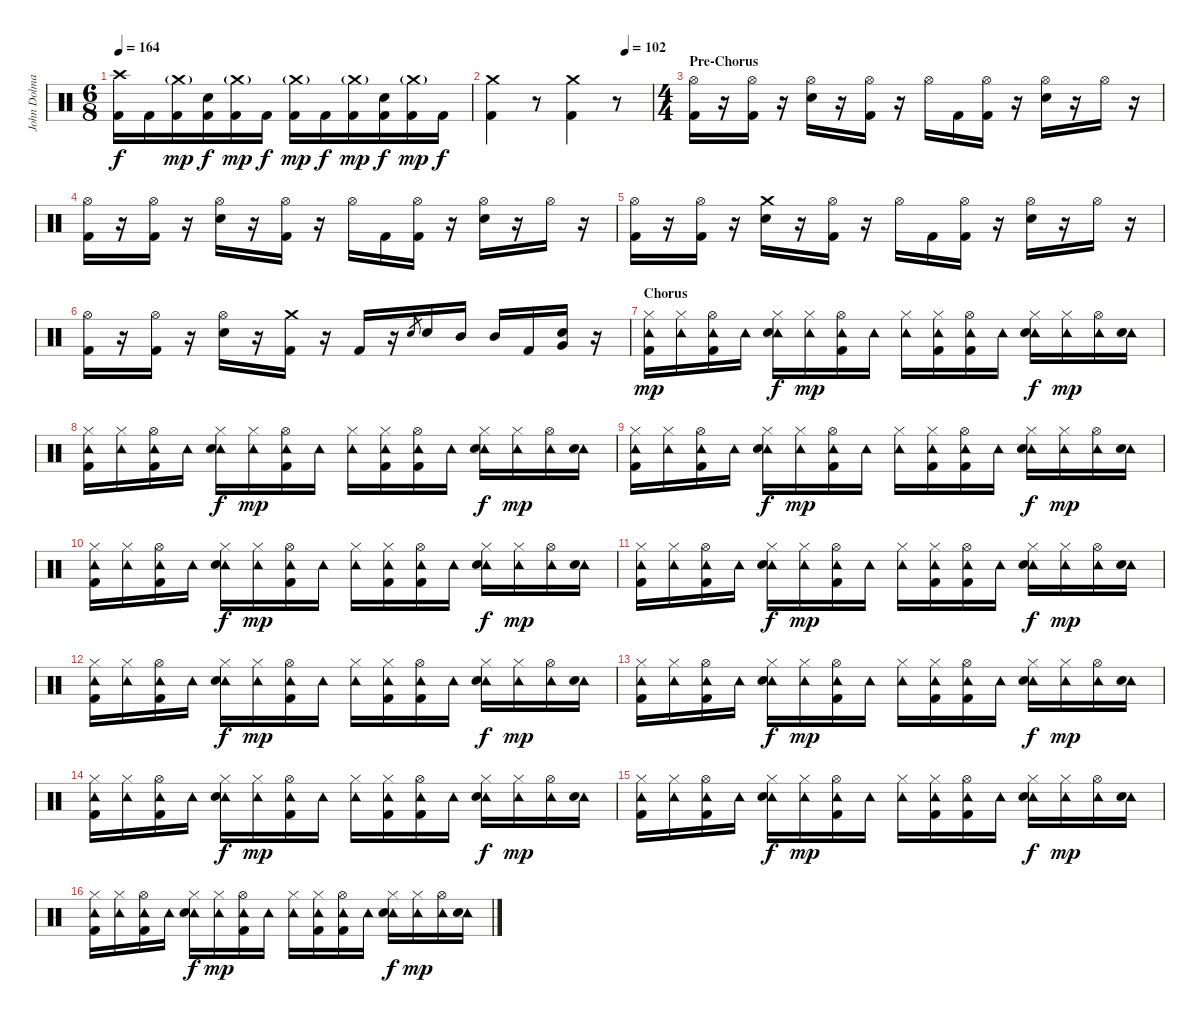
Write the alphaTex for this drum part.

\track ("John Dolmayan (Drums)" "John Dolma") {instrument percussion}
\staff {score}
\articulation defaults
\ts (6 8)
\tempo 164
\clef neutral
\ks c
("Crash high (hit)" "Kick (hit) 2").16{dy f} "Kick (hit) 2".16 ("Crash medium (hit)"{g} "Kick (hit) 2").16{dy mp} ("Electric Snare (hit)" "Kick (hit) 2").16{dy f} ("Crash medium (hit)"{g} "Kick (hit) 2").16{dy mp} "Kick (hit) 2".16{dy f} ("Crash medium (hit)"{g} "Kick (hit) 2").16{dy mp} "Kick (hit) 2".16{dy f} ("Crash medium (hit)"{g} "Kick (hit) 2").16{dy mp} ("Electric Snare (hit)" "Kick (hit) 2").16{dy f} ("Crash medium (hit)"{g} "Kick (hit) 2").16{dy mp} "Kick (hit) 2".16{dy f} |
\tempo (102 0.8333333333333334)
("Crash medium (hit)" "Kick (hit) 2").4 r.8 ("Crash medium (hit)" "Kick (hit) 2").4 r.8 |
\ts (4 4)
\section ("" "Pre-Chorus")
("Hi-Hat (open)" "Kick (hit) 2").16 r.16 ("Hi-Hat (open)" "Kick (hit) 2").16 r.16 ("Hi-Hat (open)" "Electric Snare (hit)").16 r.16 ("Hi-Hat (open)" "Kick (hit) 2").16 r.16 "Hi-Hat (open)".16 "Kick (hit) 2".16 ("Hi-Hat (open)" "Kick (hit) 2").16 r.16 ("Hi-Hat (open)" "Electric Snare (hit)").16 r.16 "Hi-Hat (open)".16 r.16 |
("Hi-Hat (open)" "Kick (hit) 2").16 r.16 ("Hi-Hat (open)" "Kick (hit) 2").16 r.16 ("Hi-Hat (open)" "Electric Snare (hit)").16 r.16 ("Hi-Hat (open)" "Kick (hit) 2").16 r.16 "Hi-Hat (open)".16 "Kick (hit) 2".16 ("Hi-Hat (open)" "Kick (hit) 2").16 r.16 ("Hi-Hat (open)" "Electric Snare (hit)").16 r.16 "Hi-Hat (open)".16 r.16 |
("Hi-Hat (open)" "Kick (hit) 2").16 r.16 ("Hi-Hat (open)" "Kick (hit) 2").16 r.16 ("Crash medium (hit)" "Electric Snare (hit)").16 r.16 ("Hi-Hat (open)" "Kick (hit) 2").16 r.16 "Hi-Hat (open)".16 "Kick (hit) 2".16 ("Hi-Hat (open)" "Kick (hit) 2").16 r.16 ("Hi-Hat (open)" "Electric Snare (hit)").16 r.16 "Hi-Hat (open)".16 r.16 |
("Hi-Hat (open)" "Kick (hit) 2").16 r.16 ("Hi-Hat (open)" "Kick (hit) 2").16 r.16 ("Hi-Hat (open)" "Electric Snare (hit)").16 r.16 ("Crash medium (hit)" "Kick (hit) 2").16 r.16 "Kick (hit) 2".16 r.16 "Electric Snare (hit)".8{gr} "Electric Snare (hit)".16 "Mid Tom (hit)".16 "Mid Tom (hit)".16 "Kick (hit) 2".16 ("Very Low Tom (hit)" "Electric Snare (hit)").16 r.16 |
\section ("" "Chorus")
("Hi-Hat (closed)" "Tambourine (hit)" "Kick (hit) 2").16{dy mp} ("Hi-Hat (closed)" "Tambourine (hit)").16 ("Hi-Hat (open)" "Tambourine (hit)" "Kick (hit) 2").16 "Tambourine (hit)".16 ("Hi-Hat (closed)" "Tambourine (hit)" "Electric Snare (hit)").16{dy f} ("Hi-Hat (closed)" "Tambourine (hit)").16{dy mp} ("Hi-Hat (open)" "Tambourine (hit)" "Kick (hit) 2").16 "Tambourine (hit)".16 ("Hi-Hat (closed)" "Tambourine (hit)").16 ("Hi-Hat (closed)" "Tambourine (hit)" "Kick (hit) 2").16 ("Hi-Hat (open)" "Tambourine (hit)" "Kick (hit) 2").16 "Tambourine (hit)".16 ("Hi-Hat (closed)" "Tambourine (hit)" "Electric Snare (hit)").16{dy f} ("Hi-Hat (closed)" "Tambourine (hit)").16{dy mp} ("Hi-Hat (open)" "Tambourine (hit)").16 ("Tambourine (hit)" "Electric Snare (hit)").16 |
("Hi-Hat (closed)" "Tambourine (hit)" "Kick (hit) 2").16 ("Hi-Hat (closed)" "Tambourine (hit)").16 ("Hi-Hat (open)" "Tambourine (hit)" "Kick (hit) 2").16 "Tambourine (hit)".16 ("Hi-Hat (closed)" "Tambourine (hit)" "Electric Snare (hit)").16{dy f} ("Hi-Hat (closed)" "Tambourine (hit)").16{dy mp} ("Hi-Hat (open)" "Tambourine (hit)" "Kick (hit) 2").16 "Tambourine (hit)".16 ("Hi-Hat (closed)" "Tambourine (hit)").16 ("Hi-Hat (closed)" "Tambourine (hit)" "Kick (hit) 2").16 ("Hi-Hat (open)" "Tambourine (hit)" "Kick (hit) 2").16 "Tambourine (hit)".16 ("Hi-Hat (closed)" "Tambourine (hit)" "Electric Snare (hit)").16{dy f} ("Hi-Hat (closed)" "Tambourine (hit)").16{dy mp} ("Hi-Hat (open)" "Tambourine (hit)").16 ("Tambourine (hit)" "Electric Snare (hit)").16 |
("Hi-Hat (closed)" "Tambourine (hit)" "Kick (hit) 2").16 ("Hi-Hat (closed)" "Tambourine (hit)").16 ("Hi-Hat (open)" "Tambourine (hit)" "Kick (hit) 2").16 "Tambourine (hit)".16 ("Hi-Hat (closed)" "Tambourine (hit)" "Electric Snare (hit)").16{dy f} ("Hi-Hat (closed)" "Tambourine (hit)").16{dy mp} ("Hi-Hat (open)" "Tambourine (hit)" "Kick (hit) 2").16 "Tambourine (hit)".16 ("Hi-Hat (closed)" "Tambourine (hit)").16 ("Hi-Hat (closed)" "Tambourine (hit)" "Kick (hit) 2").16 ("Hi-Hat (open)" "Tambourine (hit)" "Kick (hit) 2").16 "Tambourine (hit)".16 ("Hi-Hat (closed)" "Tambourine (hit)" "Electric Snare (hit)").16{dy f} ("Hi-Hat (closed)" "Tambourine (hit)").16{dy mp} ("Hi-Hat (open)" "Tambourine (hit)").16 ("Tambourine (hit)" "Electric Snare (hit)").16 |
("Hi-Hat (closed)" "Tambourine (hit)" "Kick (hit) 2").16 ("Hi-Hat (closed)" "Tambourine (hit)").16 ("Hi-Hat (open)" "Tambourine (hit)" "Kick (hit) 2").16 "Tambourine (hit)".16 ("Hi-Hat (closed)" "Tambourine (hit)" "Electric Snare (hit)").16{dy f} ("Hi-Hat (closed)" "Tambourine (hit)").16{dy mp} ("Hi-Hat (open)" "Tambourine (hit)" "Kick (hit) 2").16 "Tambourine (hit)".16 ("Hi-Hat (closed)" "Tambourine (hit)").16 ("Hi-Hat (closed)" "Tambourine (hit)" "Kick (hit) 2").16 ("Hi-Hat (open)" "Tambourine (hit)" "Kick (hit) 2").16 "Tambourine (hit)".16 ("Hi-Hat (closed)" "Tambourine (hit)" "Electric Snare (hit)").16{dy f} ("Hi-Hat (closed)" "Tambourine (hit)").16{dy mp} ("Hi-Hat (open)" "Tambourine (hit)").16 ("Tambourine (hit)" "Electric Snare (hit)").16 |
("Hi-Hat (closed)" "Tambourine (hit)" "Kick (hit) 2").16 ("Hi-Hat (closed)" "Tambourine (hit)").16 ("Hi-Hat (open)" "Tambourine (hit)" "Kick (hit) 2").16 "Tambourine (hit)".16 ("Hi-Hat (closed)" "Tambourine (hit)" "Electric Snare (hit)").16{dy f} ("Hi-Hat (closed)" "Tambourine (hit)").16{dy mp} ("Hi-Hat (open)" "Tambourine (hit)" "Kick (hit) 2").16 "Tambourine (hit)".16 ("Hi-Hat (closed)" "Tambourine (hit)").16 ("Hi-Hat (closed)" "Tambourine (hit)" "Kick (hit) 2").16 ("Hi-Hat (open)" "Tambourine (hit)" "Kick (hit) 2").16 "Tambourine (hit)".16 ("Hi-Hat (closed)" "Tambourine (hit)" "Electric Snare (hit)").16{dy f} ("Hi-Hat (closed)" "Tambourine (hit)").16{dy mp} ("Hi-Hat (open)" "Tambourine (hit)").16 ("Tambourine (hit)" "Electric Snare (hit)").16 |
("Hi-Hat (closed)" "Tambourine (hit)" "Kick (hit) 2").16 ("Hi-Hat (closed)" "Tambourine (hit)").16 ("Hi-Hat (open)" "Tambourine (hit)" "Kick (hit) 2").16 "Tambourine (hit)".16 ("Hi-Hat (closed)" "Tambourine (hit)" "Electric Snare (hit)").16{dy f} ("Hi-Hat (closed)" "Tambourine (hit)").16{dy mp} ("Hi-Hat (open)" "Tambourine (hit)" "Kick (hit) 2").16 "Tambourine (hit)".16 ("Hi-Hat (closed)" "Tambourine (hit)").16 ("Hi-Hat (closed)" "Tambourine (hit)" "Kick (hit) 2").16 ("Hi-Hat (open)" "Tambourine (hit)" "Kick (hit) 2").16 "Tambourine (hit)".16 ("Hi-Hat (closed)" "Tambourine (hit)" "Electric Snare (hit)").16{dy f} ("Hi-Hat (closed)" "Tambourine (hit)").16{dy mp} ("Hi-Hat (open)" "Tambourine (hit)").16 ("Tambourine (hit)" "Electric Snare (hit)").16 |
("Hi-Hat (closed)" "Tambourine (hit)" "Kick (hit) 2").16 ("Hi-Hat (closed)" "Tambourine (hit)").16 ("Hi-Hat (open)" "Tambourine (hit)" "Kick (hit) 2").16 "Tambourine (hit)".16 ("Hi-Hat (closed)" "Tambourine (hit)" "Electric Snare (hit)").16{dy f} ("Hi-Hat (closed)" "Tambourine (hit)").16{dy mp} ("Hi-Hat (open)" "Tambourine (hit)" "Kick (hit) 2").16 "Tambourine (hit)".16 ("Hi-Hat (closed)" "Tambourine (hit)").16 ("Hi-Hat (closed)" "Tambourine (hit)" "Kick (hit) 2").16 ("Hi-Hat (open)" "Tambourine (hit)" "Kick (hit) 2").16 "Tambourine (hit)".16 ("Hi-Hat (closed)" "Tambourine (hit)" "Electric Snare (hit)").16{dy f} ("Hi-Hat (closed)" "Tambourine (hit)").16{dy mp} ("Hi-Hat (open)" "Tambourine (hit)").16 ("Tambourine (hit)" "Electric Snare (hit)").16 |
("Hi-Hat (closed)" "Tambourine (hit)" "Kick (hit) 2").16 ("Hi-Hat (closed)" "Tambourine (hit)").16 ("Hi-Hat (open)" "Tambourine (hit)" "Kick (hit) 2").16 "Tambourine (hit)".16 ("Hi-Hat (closed)" "Tambourine (hit)" "Electric Snare (hit)").16{dy f} ("Hi-Hat (closed)" "Tambourine (hit)").16{dy mp} ("Hi-Hat (open)" "Tambourine (hit)" "Kick (hit) 2").16 "Tambourine (hit)".16 ("Hi-Hat (closed)" "Tambourine (hit)").16 ("Hi-Hat (closed)" "Tambourine (hit)" "Kick (hit) 2").16 ("Hi-Hat (open)" "Tambourine (hit)" "Kick (hit) 2").16 "Tambourine (hit)".16 ("Hi-Hat (closed)" "Tambourine (hit)" "Electric Snare (hit)").16{dy f} ("Hi-Hat (closed)" "Tambourine (hit)").16{dy mp} ("Hi-Hat (open)" "Tambourine (hit)").16 ("Tambourine (hit)" "Electric Snare (hit)").16 |
("Hi-Hat (closed)" "Tambourine (hit)" "Kick (hit) 2").16 ("Hi-Hat (closed)" "Tambourine (hit)").16 ("Hi-Hat (open)" "Tambourine (hit)" "Kick (hit) 2").16 "Tambourine (hit)".16 ("Hi-Hat (closed)" "Tambourine (hit)" "Electric Snare (hit)").16{dy f} ("Hi-Hat (closed)" "Tambourine (hit)").16{dy mp} ("Hi-Hat (open)" "Tambourine (hit)" "Kick (hit) 2").16 "Tambourine (hit)".16 ("Hi-Hat (closed)" "Tambourine (hit)").16 ("Hi-Hat (closed)" "Tambourine (hit)" "Kick (hit) 2").16 ("Hi-Hat (open)" "Tambourine (hit)" "Kick (hit) 2").16 "Tambourine (hit)".16 ("Hi-Hat (closed)" "Tambourine (hit)" "Electric Snare (hit)").16{dy f} ("Hi-Hat (closed)" "Tambourine (hit)").16{dy mp} ("Hi-Hat (open)" "Tambourine (hit)").16 ("Tambourine (hit)" "Electric Snare (hit)").16 |
("Hi-Hat (closed)" "Tambourine (hit)" "Kick (hit) 2").16 ("Hi-Hat (closed)" "Tambourine (hit)").16 ("Hi-Hat (open)" "Tambourine (hit)" "Kick (hit) 2").16 "Tambourine (hit)".16 ("Hi-Hat (closed)" "Tambourine (hit)" "Electric Snare (hit)").16{dy f} ("Hi-Hat (closed)" "Tambourine (hit)").16{dy mp} ("Hi-Hat (open)" "Tambourine (hit)" "Kick (hit) 2").16 "Tambourine (hit)".16 ("Hi-Hat (closed)" "Tambourine (hit)").16 ("Hi-Hat (closed)" "Tambourine (hit)" "Kick (hit) 2").16 ("Hi-Hat (open)" "Tambourine (hit)" "Kick (hit) 2").16 "Tambourine (hit)".16 ("Hi-Hat (closed)" "Tambourine (hit)" "Electric Snare (hit)").16{dy f} ("Hi-Hat (closed)" "Tambourine (hit)").16{dy mp} ("Hi-Hat (open)" "Tambourine (hit)").16 ("Tambourine (hit)" "Electric Snare (hit)").16
